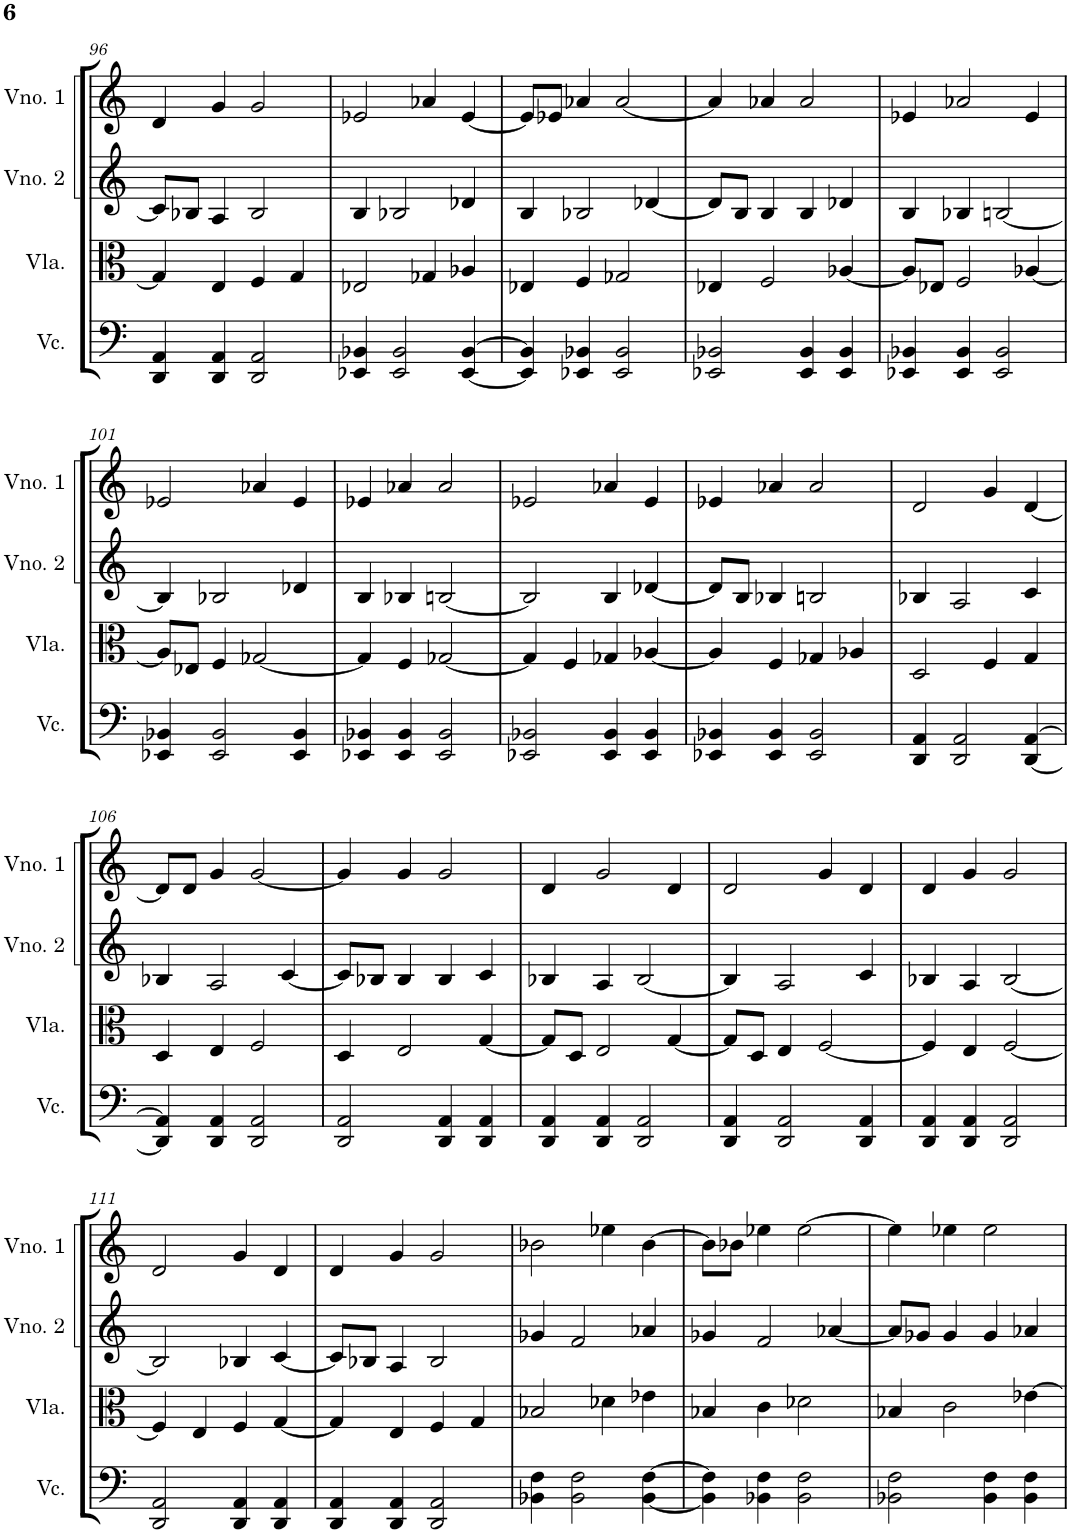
**kern	**kern	**kern	**kern
*part4	*part3	*part2	*part1
*staff4	*staff3	*staff2	*staff1
*I"Violoncelo	*I"Viola	*I"Violino 2	*I"Violino 1
*I'Vc.	*I'Vla.	*I'Vno. 2	*I'Vno. 1
!!LO:PB:g=z
*clefF4	*clefC3	*clefG2	*clefG2
*k[]	*k[]	*k[]	*k[]
*M4/4	*M4/4	*M4/4	*M4/4
=96	=96	=96	=96
4DD/ 4AA/	4G/]	8c/L]	4d/
.	.	8B-X/J	.
4DD/ 4AA/	4E/	4A/	4g/
2DD/ 2AA/	4F/	2B-/	2g/
.	4G/	.	.
=97	=97	=97	=97
4EE-X/ 4BB-X/	2E-X/	4B/	2e-X/
2EE-/ 2BB-/	.	2B-X/	.
.	4G-X/	.	4a-X/
[4EE-/ [4BB-/	4A-X/	4d-X/	[4e-/
=98	=98	=98	=98
4EE-/] 4BB-/]	4E-X/	4B/	8e-/L]
.	.	.	8e-X/J
4EE-X/ 4BB-X/	4F/	2B-X/	4a-X/
2EE-/ 2BB-/	2G-X/	.	[2a-/
.	.	[4d-X/	.
=99	=99	=99	=99
2EE-X/ 2BB-X/	4E-X/	8d-/L]	4a-/]
.	.	8B/J	.
.	2F/	4B/	4a-X/
4EE-/ 4BB-/	.	4B/	2a-/
4EE-/ 4BB-/	[4A-X/	4d-X/	.
=100	=100	=100	=100
4EE-X/ 4BB-X/	8A-/L]	4B/	4e-X/
.	8E-X/J	.	.
4EE-/ 4BB-/	2F/	4B-X/	2a-X/
2EE-/ 2BB-/	.	[2Bn/	.
.	[4A-X/	.	4e-/
!!LO:LB:g=z
=101	=101	=101	=101
4EE-X/ 4BB-X/	8A-/L]	4B/]	2e-X/
.	8E-X/J	.	.
2EE-/ 2BB-/	4F/	2B-X/	.
.	[2G-X/	.	4a-X/
4EE-/ 4BB-/	.	4d-X/	4e-/
=102	=102	=102	=102
4EE-X/ 4BB-X/	4G-/]	4B/	4e-X/
4EE-/ 4BB-/	4F/	4B-X/	4a-X/
2EE-/ 2BB-/	[2G-X/	[2Bn/	2a-/
=103	=103	=103	=103
2EE-X/ 2BB-X/	4G-/]	2B/]	2e-X/
.	4F/	.	.
4EE-/ 4BB-/	4G-X/	4B/	4a-X/
4EE-/ 4BB-/	[4A-X/	[4d-X/	4e-/
=104	=104	=104	=104
4EE-X/ 4BB-X/	4A-/]	8d-/L]	4e-X/
.	.	8B/J	.
4EE-/ 4BB-/	4F/	4B-X/	4a-X/
2EE-/ 2BB-/	4G-X/	2Bn/	2a-/
.	4A-X/	.	.
=105	=105	=105	=105
4DD/ 4AA/	2D/	4B-X/	2d/
2DD/ 2AA/	.	2A/	.
.	4F/	.	4g/
[4DD/ [4AA/	4G/	4c/	[4d/
!!LO:LB:g=z
=106	=106	=106	=106
4DD/] 4AA/]	4D/	4B-X/	8d/L]
.	.	.	8d/J
4DD/ 4AA/	4E/	2A/	4g/
2DD/ 2AA/	2F/	.	[2g/
.	.	[4c/	.
=107	=107	=107	=107
2DD/ 2AA/	4D/	8c/L]	4g/]
.	.	8B-X/J	.
.	2E/	4B-/	4g/
4DD/ 4AA/	.	4B-/	2g/
4DD/ 4AA/	[4G/	4c/	.
=108	=108	=108	=108
4DD/ 4AA/	8G/L]	4B-X/	4d/
.	8D/J	.	.
4DD/ 4AA/	2E/	4A/	2g/
2DD/ 2AA/	.	[2B-/	.
.	[4G/	.	4d/
=109	=109	=109	=109
4DD/ 4AA/	8G/L]	4B-/]	2d/
.	8D/J	.	.
2DD/ 2AA/	4E/	2A/	.
.	[2F/	.	4g/
4DD/ 4AA/	.	4c/	4d/
=110	=110	=110	=110
4DD/ 4AA/	4F/]	4B-X/	4d/
4DD/ 4AA/	4E/	4A/	4g/
2DD/ 2AA/	[2F/	[2B-/	2g/
!!LO:LB:g=z
=111	=111	=111	=111
2DD/ 2AA/	4F/]	2B-/]	2d/
.	4E/	.	.
4DD/ 4AA/	4F/	4B-X/	4g/
4DD/ 4AA/	[4G/	[4c/	4d/
=112	=112	=112	=112
4DD/ 4AA/	4G/]	8c/L]	4d/
.	.	8B-X/J	.
4DD/ 4AA/	4E/	4A/	4g/
2DD/ 2AA/	4F/	2B-/	2g/
.	4G/	.	.
=113	=113	=113	=113
4BB-X\ 4F\	2B-X/	4g-X/	2b-X\
2BB-\ 2F\	.	2f/	.
.	4d-X\	.	4ee-X\
[4BB-\ [4F\	4e-X\	4a-X/	[4b-\
=114	=114	=114	=114
4BB-\] 4F\]	4B-X/	4g-X/	8b-\L]
.	.	.	8b-X\J
4BB-X\ 4F\	4c\	2f/	4ee-X\
2BB-\ 2F\	2d-X\	.	[2ee-\
.	.	[4a-X/	.
=115	=115	=115	=115
2BB-X\ 2F\	4B-X/	8a-/L]	4ee-\]
.	.	8g-X/J	.
.	2c\	4g-/	4ee-X\
4BB-\ 4F\	.	4g-/	2ee-\
4BB-\ 4F\	[4e-X\	4a-X/	.
=	=	=	=
*-	*-	*-	*-
